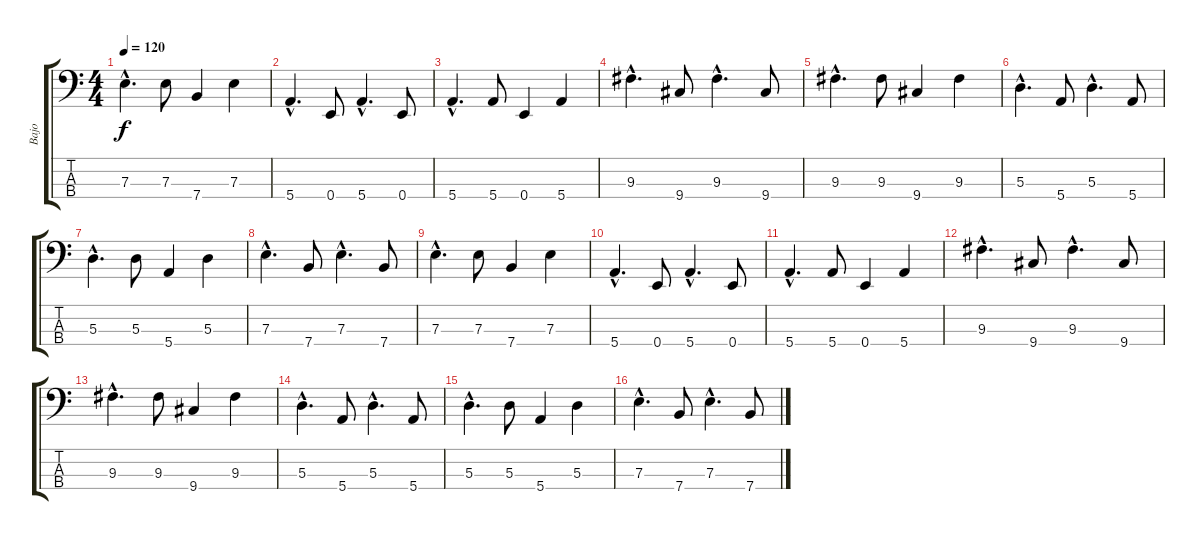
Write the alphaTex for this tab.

\track ("Bajo" "Bajo") {instrument electricbasspick}
\staff {score tabs}
\tuning (G2 D2 A1 E1) {hide}
\ts (4 4)
\tempo 120
\clef f4
\ks c
7.3{hac}.4{d dy f} 7.3.8 7.4.4 7.3.4 |
5.4{hac}.4{d} 0.4.8 5.4{hac}.4{d} 0.4.8 |
5.4{hac}.4{d} 5.4.8 0.4.4 5.4.4 |
9.3{hac}.4{d} 9.4.8 9.3{hac}.4{d} 9.4.8 |
9.3{hac}.4{d} 9.3.8 9.4.4 9.3.4 |
5.3{hac}.4{d} 5.4.8 5.3{hac}.4{d} 5.4.8 |
5.3{hac}.4{d} 5.3.8 5.4.4 5.3.4 |
7.3{hac}.4{d} 7.4.8 7.3{hac}.4{d} 7.4.8 |
7.3{hac}.4{d} 7.3.8 7.4.4 7.3.4 |
5.4{hac}.4{d} 0.4.8 5.4{hac}.4{d} 0.4.8 |
5.4{hac}.4{d} 5.4.8 0.4.4 5.4.4 |
9.3{hac}.4{d} 9.4.8 9.3{hac}.4{d} 9.4.8 |
9.3{hac}.4{d} 9.3.8 9.4.4 9.3.4 |
5.3{hac}.4{d} 5.4.8 5.3{hac}.4{d} 5.4.8 |
5.3{hac}.4{d} 5.3.8 5.4.4 5.3.4 |
7.3{hac}.4{d} 7.4.8 7.3{hac}.4{d} 7.4.8
